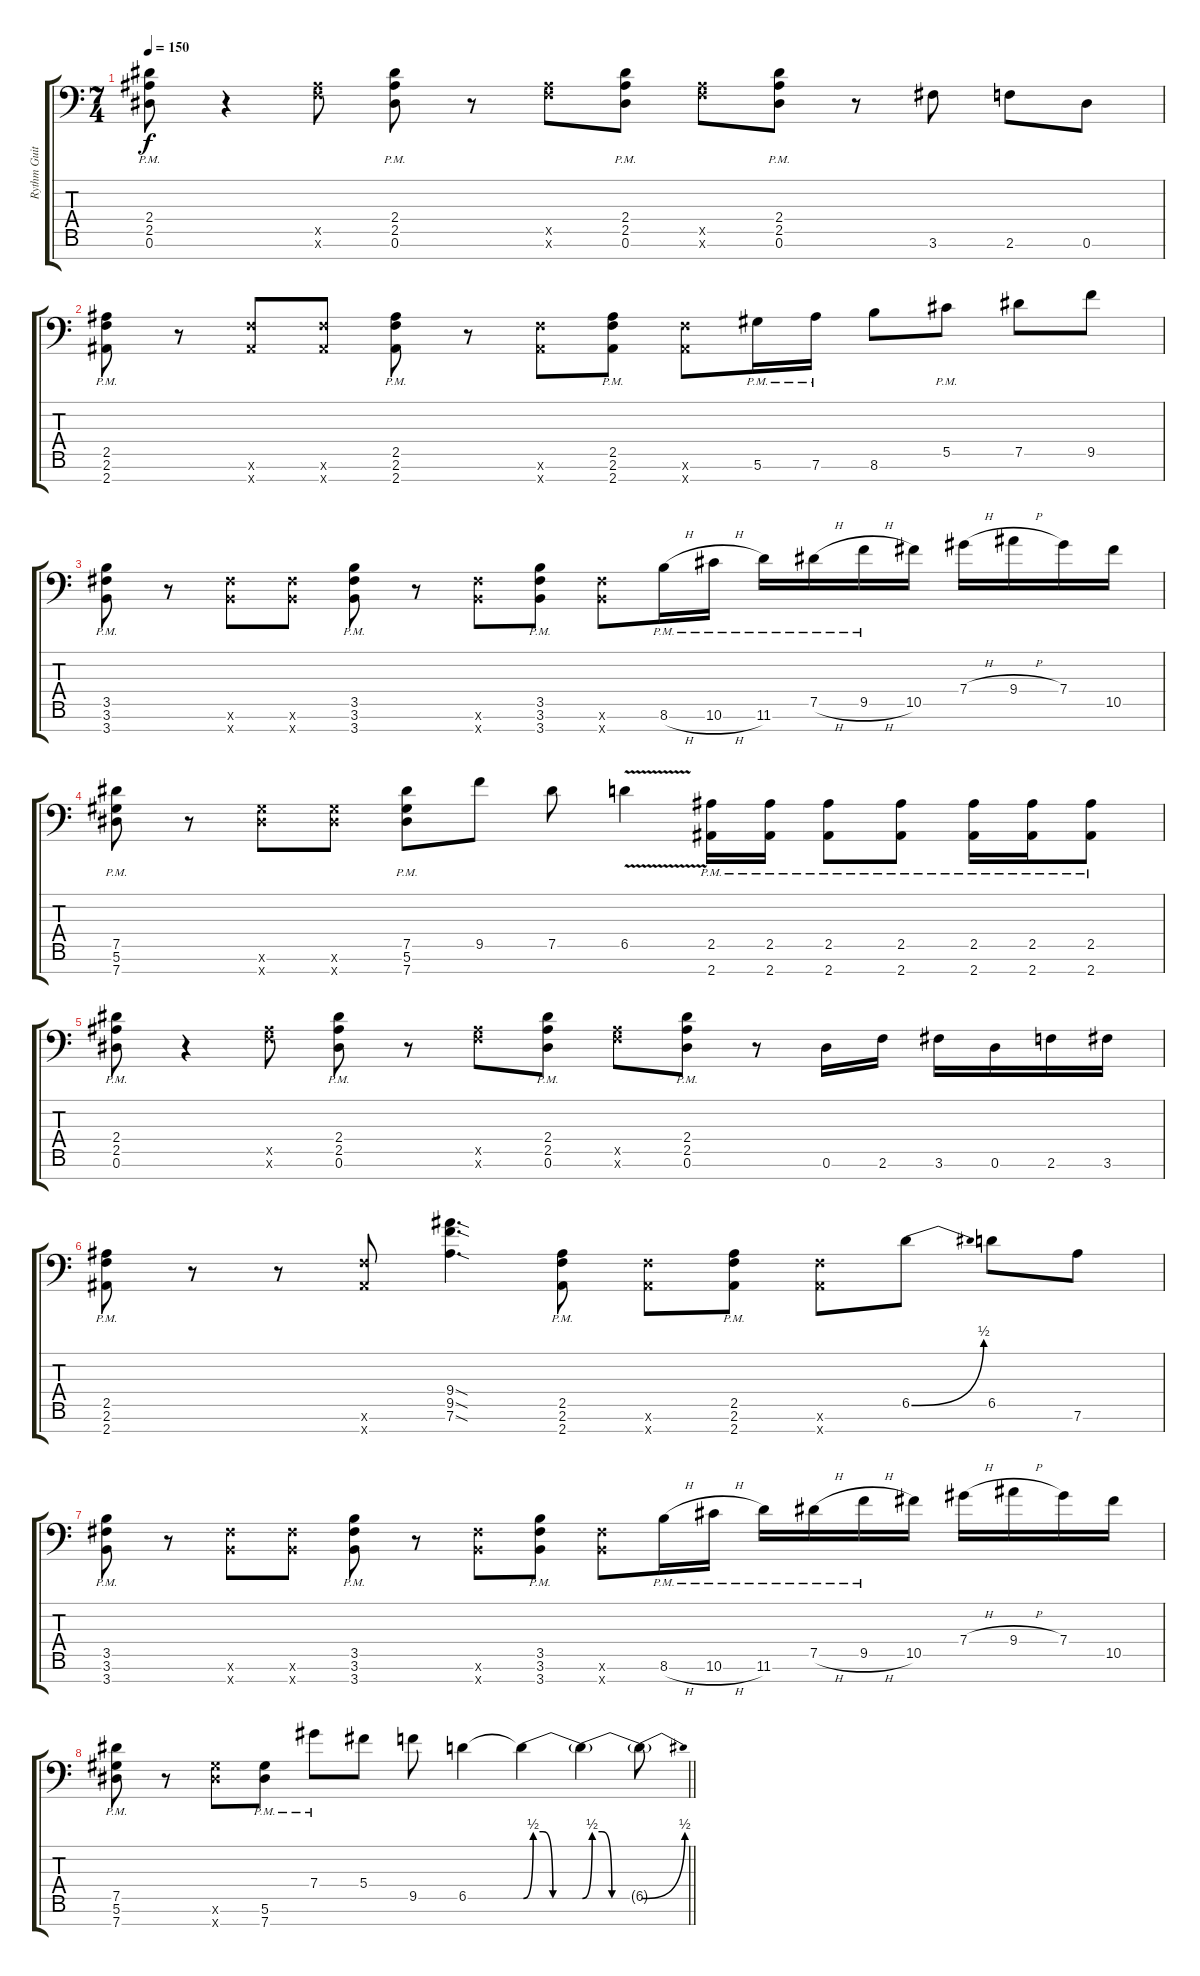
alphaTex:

\track ("Rythm Guitar #1" "Rythm Guit") {instrument distortionguitar}
\staff {score tabs}
\tuning (Eb4 Bb3 Gb3 Db3 Ab2 Eb2 Ab1) {hide}
\ts (7 4)
\section ("" "")
\tempo 150
\clef f4
\ks c
(2.4{pm} 2.5{pm} 0.6{pm}).8{dy f} r.4 (2.5{x} 2.6{x}).8 (2.4{pm} 2.5{pm} 0.6{pm}).8 r.8 (2.5{x} 2.6{x}).8 (2.4{pm} 2.5{pm} 0.6{pm}).8 (2.5{x} 2.6{x}).8 (2.4{pm} 2.5{pm} 0.6{pm}).8 r.8 3.6.8 2.6.8 0.6.8 |
(2.5{pm} 2.6{pm} 2.7{pm}).8 r.8 (2.6{x} 2.7{x}).8 (2.6{x} 2.7{x}).8 (2.5{pm} 2.6{pm} 2.7{pm}).8 r.8 (2.6{x} 2.7{x}).8 (2.5{pm} 2.6{pm} 2.7{pm}).8 (2.6{x} 2.7{x}).8 5.6{pm}.16 7.6{pm}.16 8.6.8 5.5{pm}.8 7.5.8 9.5.8 |
(3.5{pm} 3.6{pm} 3.7{pm}).8 r.8 (3.6{x} 3.7{x}).8 (3.6{x} 3.7{x}).8 (3.5{pm} 3.6{pm} 3.7{pm}).8 r.8 (3.6{x} 3.7{x}).8 (3.5{pm} 3.6{pm} 3.7{pm}).8 (3.6{x} 3.7{x}).8 8.6{h pm}.16 10.6{h pm}.16 11.6{pm}.16 7.5{h pm}.16 9.5{h pm}.16 10.5.16 7.4{h}.16 9.4{h}.16 7.4.16 10.5.16 |
(7.5{pm} 5.6{pm} 7.7{pm}).8 r.8 (5.6{x} 7.7{x}).8 (5.6{x} 7.7{x}).8 (7.5{pm} 5.6{pm} 7.7{pm}).8 9.5.8 7.5.8 6.5{v}.4 (2.5{pm} 2.7{pm}).16 (2.5{pm} 2.7{pm}).16 (2.5{pm} 2.7{pm}).8 (2.5{pm} 2.7{pm}).8 (2.5{pm} 2.7{pm}).16 (2.5{pm} 2.7{pm}).16 (2.5{pm} 2.7{pm}).8 |
(2.4{pm} 2.5{pm} 0.6{pm}).8 r.4 (2.5{x} 2.6{x}).8 (2.4{pm} 2.5{pm} 0.6{pm}).8 r.8 (2.5{x} 2.6{x}).8 (2.4{pm} 2.5{pm} 0.6{pm}).8 (2.5{x} 2.6{x}).8 (2.4{pm} 2.5{pm} 0.6{pm}).8 r.8 0.6.16 2.6.16 3.6.16 0.6.16 2.6.16 3.6.16 |
(2.5{pm} 2.6{pm} 2.7{pm}).8 r.8 r.8 (2.6{x} 2.7{x}).8 (9.4{sod} 9.5{sod} 7.6{sod}).4{d} (2.5{pm} 2.6{pm} 2.7{pm}).8 (2.6{x} 2.7{x}).8 (2.5{pm} 2.6{pm} 2.7{pm}).8 (2.6{x} 2.7{x}).8 6.5{be (bend 0 0 60 2)}.8 6.5.8 7.6.8 |
(3.5{pm} 3.6{pm} 3.7{pm}).8 r.8 (3.6{x} 3.7{x}).8 (3.6{x} 3.7{x}).8 (3.5{pm} 3.6{pm} 3.7{pm}).8 r.8 (3.6{x} 3.7{x}).8 (3.5{pm} 3.6{pm} 3.7{pm}).8 (3.6{x} 3.7{x}).8 8.6{h pm}.16 10.6{h pm}.16 11.6{pm}.16 7.5{h pm}.16 9.5{h pm}.16 10.5.16 7.4{h}.16 9.4{h}.16 7.4.16 10.5.16 |
\barLineRight lightlight
(7.5{pm} 5.6{pm} 7.7{pm}).8 r.8 (5.6{x} 7.7{x}).8 (5.6{pm} 7.7{pm}).8 7.4{pm}.8 5.4.8 9.5.8 6.5.4 6.5{be (custom 0 0 10 2 20 2 30 0 60 0) t}.4 6.5{be (custom 0 0 10 2 20 2 30 0 60 0) t}.4 6.5{be (bend 0 0 60 2) t}.8
